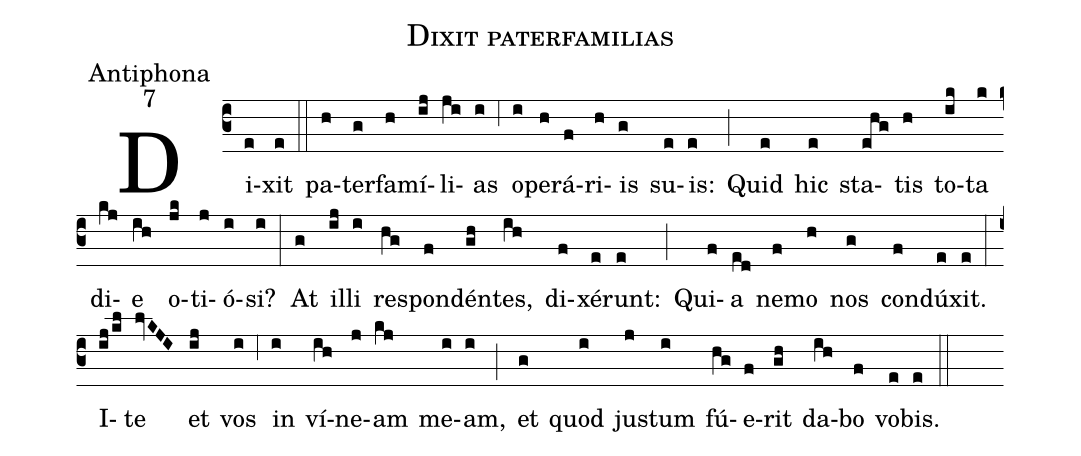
name:Dixit paterfamilias;
office-part:Antiphona;
mode:7;
%%
(c3) Di(e)xit(e) (::)
pa(h)ter(g)fa(h)mí(ij)li(ji)as(i) (,6) o(i)pe(h)rá(f)ri(h)is(g) su(e)is:(e) (;) Quid(e) hic(e) sta(ehg)tis(h) to(ik)ta(k) di(kj)e(ih) o(jk)ti(j)ó(i)si?(i) (:)
At(g) il(ij)li(i) re(hg)spon(f)dén(gh)tes,(ih) di(f)xé(e)runt:(e) (;) Qui(f)a(ed) ne(f)mo(h) nos(g) con(f)dú(e)xit.(e) (:)
I(ij/kl)te(lvKJI) et(ij) vos(i) (,6) in(i) ví(ih)ne(j)am(kj) me(i)am,(i) (;) et(g) quod(i) ju(j)stum(i) fú(hg)e(f)rit(gh) da(ih)bo(f) vo(e)bis.(e) (::)
